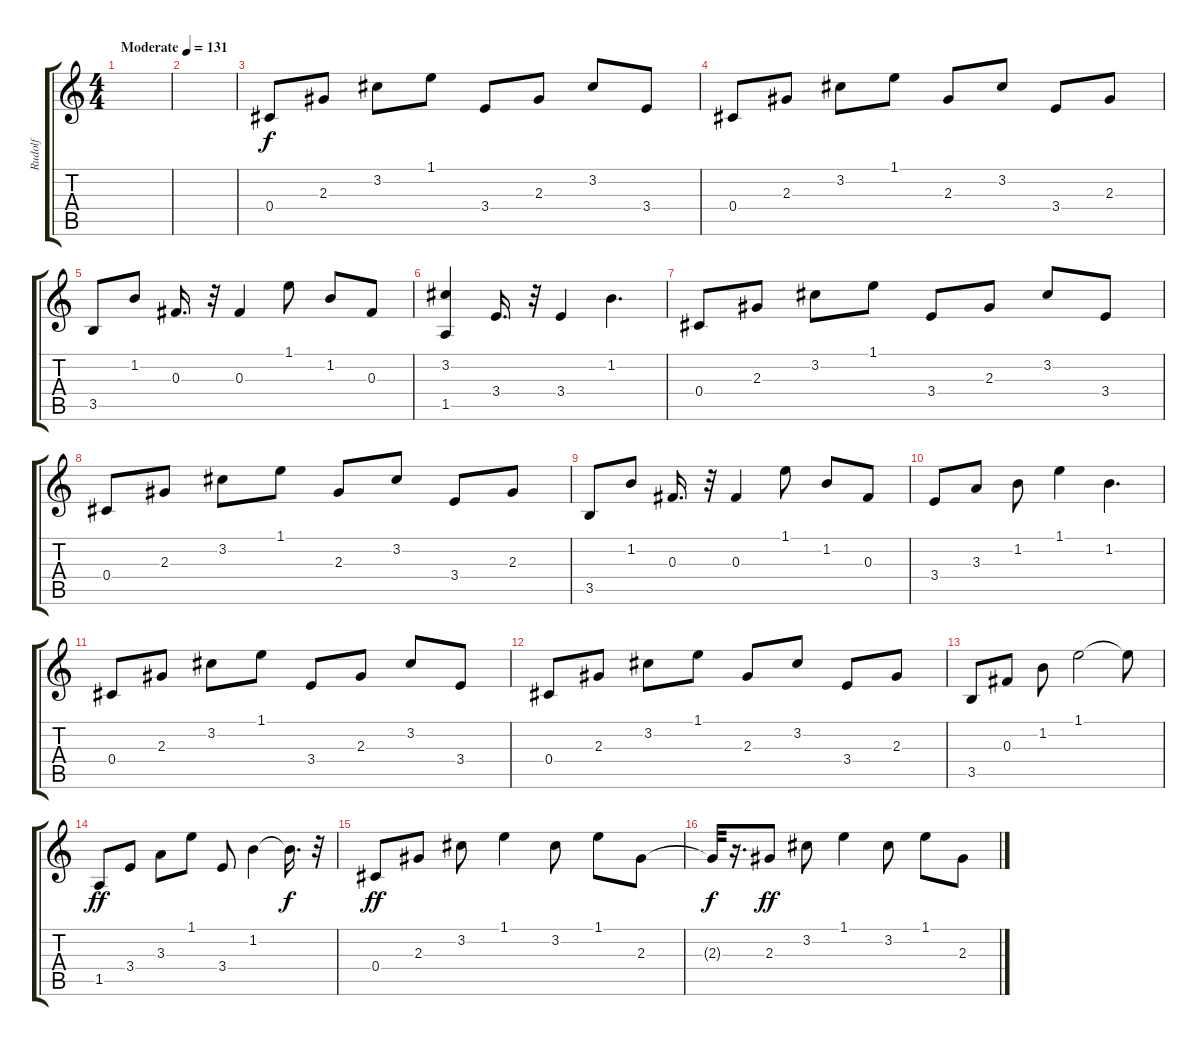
\track ("Rudolf" "Rudolf") {instrument acousticguitarsteel}
\staff {score tabs}
\tuning (Eb4 Bb3 Gb3 Db3 Ab2 Eb2) {hide}
\ts (4 4)
\tempo (131 "Moderate")
\clef g2
\ks c
|
|
0.4.8 2.3.8 3.2.8 1.1.8 3.4.8 2.3.8 3.2.8 3.4.8 |
0.4.8 2.3.8 3.2.8 1.1.8 2.3.8 3.2.8 3.4.8 2.3.8 |
3.5.8 1.2.8 0.3.16{d} r.32 0.3.4 1.1.8 1.2.8 0.3.8 |
(3.2 1.5).4 3.4.16{d} r.32 3.4.4 1.2.4{d} |
0.4.8 2.3.8 3.2.8 1.1.8 3.4.8 2.3.8 3.2.8 3.4.8 |
0.4.8 2.3.8 3.2.8 1.1.8 2.3.8 3.2.8 3.4.8 2.3.8 |
3.5.8 1.2.8 0.3.16{d} r.32 0.3.4 1.1.8 1.2.8 0.3.8 |
3.4.8 3.3.8 1.2.8 1.1.4 1.2.4{d} |
0.4.8 2.3.8 3.2.8 1.1.8 3.4.8 2.3.8 3.2.8 3.4.8 |
0.4.8 2.3.8 3.2.8 1.1.8 2.3.8 3.2.8 3.4.8 2.3.8 |
3.5.8 0.3.8 1.2.8 1.1.2 1.1{t}.8{dy f} |
1.5.8{dy ff} 3.4.8 3.3.8 1.1.8 3.4.8 1.2.4 1.2{t}.16{d dy f} r.32 |
0.4.8{dy ff} 2.3.8 3.2.8 1.1.4 3.2.8 1.1.8 2.3.8 |
2.3{t}.32{dy f} r.16{d} 2.3.8{dy ff} 3.2.8 1.1.4 3.2.8 1.1.8 2.3.8
